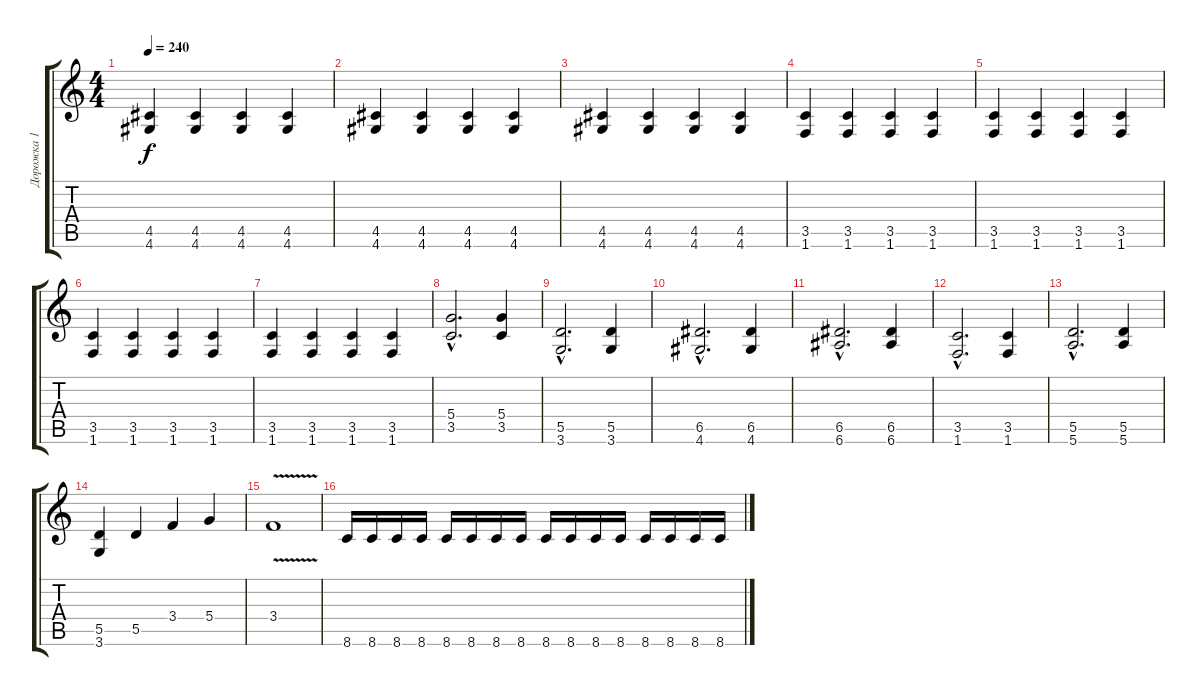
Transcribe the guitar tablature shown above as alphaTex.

\track ("Дорожка 1" "Дорожка 1") {instrument distortionguitar}
\staff {score tabs}
\tuning (E4 B3 G3 D3 A2 E2) {hide}
\ts (4 4)
\tempo 240
\clef g2
\ks c
(4.5 4.6).4{dy f} (4.5 4.6).4 (4.5 4.6).4 (4.5 4.6).4 |
(4.5 4.6).4 (4.5 4.6).4 (4.5 4.6).4 (4.5 4.6).4 |
(4.5 4.6).4 (4.5 4.6).4 (4.5 4.6).4 (4.5 4.6).4 |
(3.5 1.6).4 (3.5 1.6).4 (3.5 1.6).4 (3.5 1.6).4 |
(3.5 1.6).4 (3.5 1.6).4 (3.5 1.6).4 (3.5 1.6).4 |
(3.5 1.6).4 (3.5 1.6).4 (3.5 1.6).4 (3.5 1.6).4 |
(3.5 1.6).4 (3.5 1.6).4 (3.5 1.6).4 (3.5 1.6).4 |
(5.4{hac} 3.5{hac}).2{d} (5.4 3.5).4 |
(5.5{hac} 3.6{hac}).2{d} (5.5 3.6).4 |
(6.5{hac} 4.6{hac}).2{d} (6.5 4.6).4 |
(6.5{hac} 6.6{hac}).2{d} (6.5 6.6).4 |
(3.5{hac} 1.6{hac}).2{d} (3.5 1.6).4 |
(5.5{hac} 5.6{hac}).2{d} (5.5 5.6).4 |
(5.5 3.6).4 5.5.4 3.4.4 5.4.4 |
3.4{v}.1 |
8.6.16 8.6.16 8.6.16 8.6.16 8.6.16 8.6.16 8.6.16 8.6.16 8.6.16 8.6.16 8.6.16 8.6.16 8.6.16 8.6.16 8.6.16 8.6.16
